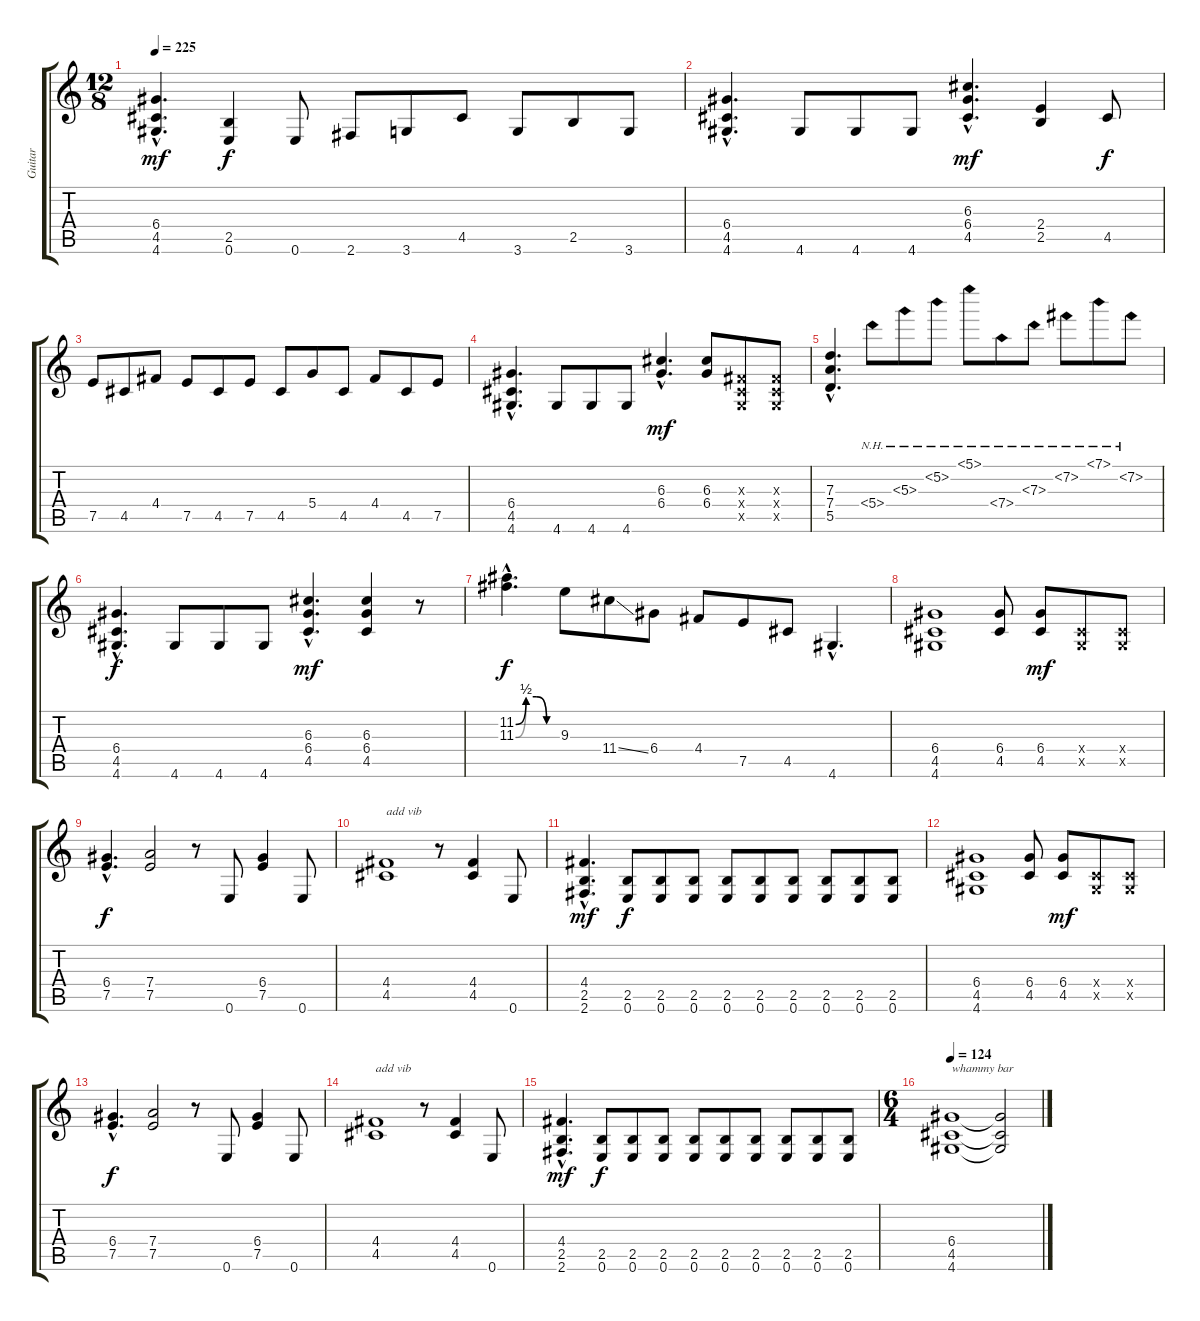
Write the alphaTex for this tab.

\track ("Guitar" "Guitar") {instrument overdrivenguitar}
\staff {score tabs}
\tuning (E4 B3 G3 D3 A2 E2) {hide}
\ts (12 8)
\tempo 225
\clef g2
\ks c
(6.4{hac} 4.5{hac} 4.6{hac}).4{d dy mf} (2.5 0.6).4{dy f} 0.6.8 2.6.8 3.6.8 4.5.8 3.6.8 2.5.8 3.6.8 |
(6.4{hac} 4.5{hac} 4.6{hac}).4{d} 4.6.8 4.6.8 4.6.8 (6.3{hac} 6.4{hac} 4.5{hac}).4{d dy mf} (2.4 2.5).4 4.5.8{dy f} |
7.5.8 4.5.8 4.4.8 7.5.8 4.5.8 7.5.8 4.5.8 5.4.8 4.5.8 4.4.8 4.5.8 7.5.8 |
(6.4{hac} 4.5{hac} 4.6{hac}).4{d} 4.6.8 4.6.8 4.6.8 (6.3{hac} 6.4{hac}).4{d dy mf} (6.3 6.4).8 (-1.3{x} -1.4{x} -1.5{x}).8 (-1.3{x} -1.4{x} -1.5{x}).8 |
(7.3{hac} 7.4{hac} 5.5{hac}).4{d} 5.4{nh}.8 5.3{nh}.8 5.2{nh}.8 5.1{nh}.8 7.4{nh}.8 7.3{nh}.8 7.2{nh}.8 7.1{nh}.8 7.2{nh}.8 |
(6.4{hac} 4.5{hac} 4.6{hac}).4{d dy f} 4.6.8 4.6.8 4.6.8 (6.3{hac} 6.4{hac} 4.5{hac}).4{d dy mf} (6.3 6.4 4.5).4 r.8 |
(11.2{be (custom 0 0 15 2 30 2 45 0 60 0) hac} 11.3{be (custom 0 0 15 2 30 2 45 0 60 0) hac}).4{d dy f} 9.3.8 11.4{ss}.8 6.4.8 4.4.8 7.5.8 4.5.8 4.6{hac}.4{d} |
(6.4 4.5 4.6).1 (6.4 4.5).8 (6.4 4.5).8{dy mf} (-1.4{x} -1.5{x}).8 (-1.4{x} -1.5{x}).8 |
(6.4{hac} 7.5{hac}).4{d dy f} (7.4 7.5).2 r.8 0.6.8 (6.4 7.5).4 0.6.8 |
(4.4 4.5).1{txt "add vib"} r.8 (4.4 4.5).4 0.6.8 |
(4.4{hac} 2.5{hac} 2.6{hac}).4{d dy mf} (2.5 0.6).8{dy f} (2.5 0.6).8 (2.5 0.6).8 (2.5 0.6).8 (2.5 0.6).8 (2.5 0.6).8 (2.5 0.6).8 (2.5 0.6).8 (2.5 0.6).8 |
(6.4 4.5 4.6).1 (6.4 4.5).8 (6.4 4.5).8{dy mf} (-1.4{x} -1.5{x}).8 (-1.4{x} -1.5{x}).8 |
(6.4{hac} 7.5{hac}).4{d dy f} (7.4 7.5).2 r.8 0.6.8 (6.4 7.5).4 0.6.8 |
(4.4 4.5).1{txt "add vib"} r.8 (4.4 4.5).4 0.6.8 |
(4.4{hac} 2.5{hac} 2.6{hac}).4{d dy mf} (2.5 0.6).8{dy f} (2.5 0.6).8 (2.5 0.6).8 (2.5 0.6).8 (2.5 0.6).8 (2.5 0.6).8 (2.5 0.6).8 (2.5 0.6).8 (2.5 0.6).8 |
\ts (6 4)
\tempo 124
(6.4 4.5 4.6).1{txt "whammy bar"} (6.4{t} 4.5{t} 4.6{t}).2
